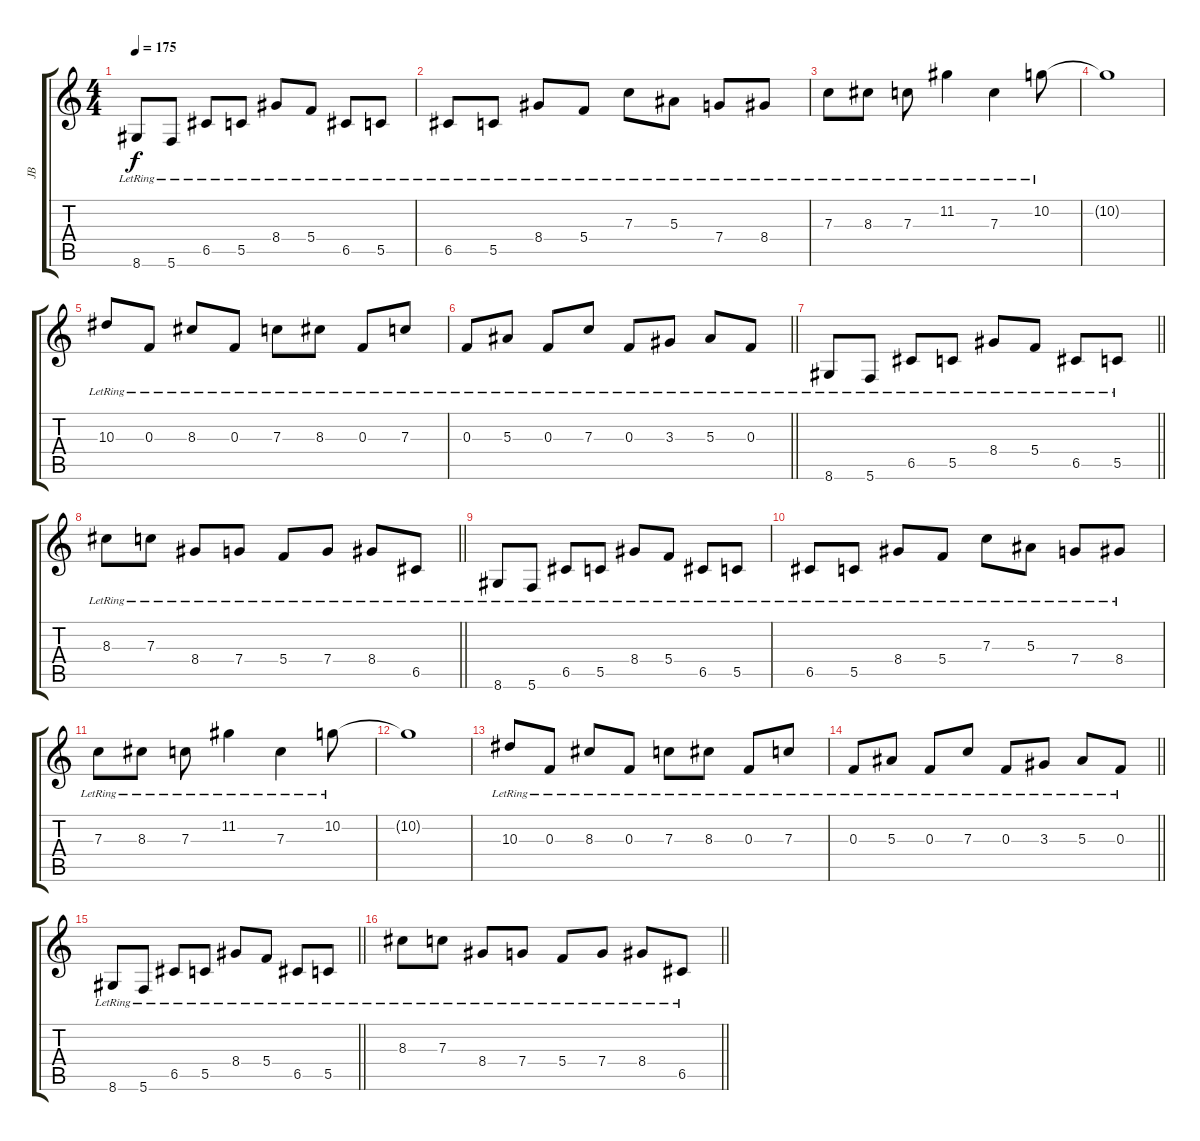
\track ("JB" "JB") {instrument acousticguitarsteel}
\staff {score tabs}
\tuning (D4 A3 F3 C3 G2 C2) {hide}
\ts (4 4)
\section ("" "")
\tempo 175
\clef g2
\ks c
8.6{lr}.8{dy f} 5.6{lr}.8 6.5{lr}.8 5.5{lr}.8 8.4{lr}.8 5.4{lr}.8 6.5{lr}.8 5.5{lr}.8 |
6.5{lr}.8 5.5{lr}.8 8.4{lr}.8 5.4{lr}.8 7.3{lr}.8 5.3{lr}.8 7.4{lr}.8 8.4{lr}.8 |
7.3{lr}.8 8.3{lr}.8 7.3{lr}.8 11.2{lr}.4 7.3{lr}.4 10.2{lr}.8 |
10.2{t}.1 |
10.3{lr}.8 0.3{lr}.8 8.3{lr}.8 0.3{lr}.8 7.3{lr}.8 8.3{lr}.8 0.3{lr}.8 7.3{lr}.8 |
\barLineRight lightlight
0.3{lr}.8 5.3{lr}.8 0.3{lr}.8 7.3{lr}.8 0.3{lr}.8 3.3{lr}.8 5.3{lr}.8 0.3{lr}.8 |
\barLineRight lightlight
8.6{lr}.8 5.6{lr}.8 6.5{lr}.8 5.5{lr}.8 8.4{lr}.8 5.4{lr}.8 6.5{lr}.8 5.5{lr}.8 |
\barLineRight lightlight
8.3{lr}.8 7.3{lr}.8 8.4{lr}.8 7.4{lr}.8 5.4{lr}.8 7.4{lr}.8 8.4{lr}.8 6.5{lr}.8 |
\section ("" "")
8.6{lr}.8 5.6{lr}.8 6.5{lr}.8 5.5{lr}.8 8.4{lr}.8 5.4{lr}.8 6.5{lr}.8 5.5{lr}.8 |
6.5{lr}.8 5.5{lr}.8 8.4{lr}.8 5.4{lr}.8 7.3{lr}.8 5.3{lr}.8 7.4{lr}.8 8.4{lr}.8 |
7.3{lr}.8 8.3{lr}.8 7.3{lr}.8 11.2{lr}.4 7.3{lr}.4 10.2{lr}.8 |
10.2{t}.1 |
10.3{lr}.8 0.3{lr}.8 8.3{lr}.8 0.3{lr}.8 7.3{lr}.8 8.3{lr}.8 0.3{lr}.8 7.3{lr}.8 |
\barLineRight lightlight
0.3{lr}.8 5.3{lr}.8 0.3{lr}.8 7.3{lr}.8 0.3{lr}.8 3.3{lr}.8 5.3{lr}.8 0.3{lr}.8 |
\section ("" "")
\barLineRight lightlight
8.6{lr}.8 5.6{lr}.8 6.5{lr}.8 5.5{lr}.8 8.4{lr}.8 5.4{lr}.8 6.5{lr}.8 5.5{lr}.8 |
\barLineRight lightlight
8.3{lr}.8 7.3{lr}.8 8.4{lr}.8 7.4{lr}.8 5.4{lr}.8 7.4{lr}.8 8.4{lr}.8 6.5{lr}.8
